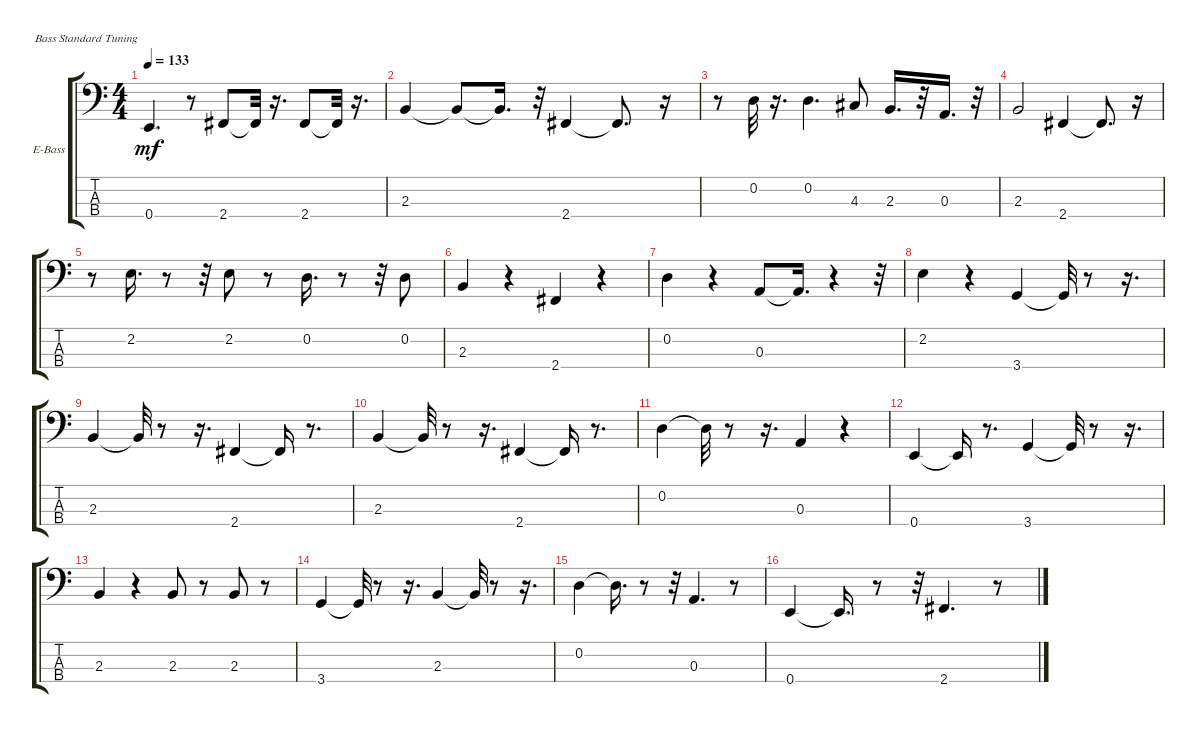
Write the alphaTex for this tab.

\defaultSystemsLayout 4
\bracketExtendMode groupsimilarinstruments
\firstSystemTrackNameOrientation horizontal
\otherSystemsTrackNameOrientation horizontal
\track ("Electric Bass" "E-Bass") {instrument electricbassfinger}
\staff {score tabs}
\tuning (G2 D2 A1 E1)
\ts (4 4)
\tempo 133
\clef f4
\ks c
0.4.4{d dy mf} r.8 2.4.8 2.4{t}.32 r.16{d} 2.4.8 2.4{t}.32 r.16{d} |
2.3.4 2.3{t}.8 2.3{t}.16{d} r.32 2.4.4 2.4{t}.8{d} r.16 |
r.8 0.2.32 r.16{d} 0.2.4{d} 4.3.8 2.3.16{d} r.32 0.3.16{d} r.32 |
2.3.2 2.4.4 2.4{t}.8{d} r.16 |
r.8 2.2.16{d} r.8 r.32 2.2.8 r.8 0.2.16{d} r.8 r.32 0.2.8 |
2.3.4 r.4 2.4.4 r.4 |
0.2.4 r.4 0.3.8 0.3{t}.16{d} r.4 r.32 |
2.2.4 r.4 3.4.4 3.4{t}.32 r.8 r.16{d} |
2.3.4 2.3{t}.32 r.8 r.16{d} 2.4.4 2.4{t}.16 r.8{d} |
2.3.4 2.3{t}.32 r.8 r.16{d} 2.4.4 2.4{t}.16 r.8{d} |
0.2.4 0.2{t}.32 r.8 r.16{d} 0.3.4 r.4 |
0.4.4 0.4{t}.16 r.8{d} 3.4.4 3.4{t}.32 r.8 r.16{d} |
2.3.4 r.4 2.3.8 r.8 2.3.8 r.8 |
3.4.4 3.4{t}.32 r.8 r.16{d} 2.3.4 2.3{t}.32 r.8 r.16{d} |
0.2.4 0.2{t}.16{d} r.8 r.32 0.3.4{d} r.8 |
0.4.4 0.4{t}.16{d} r.8 r.32 2.4.4{d} r.8
